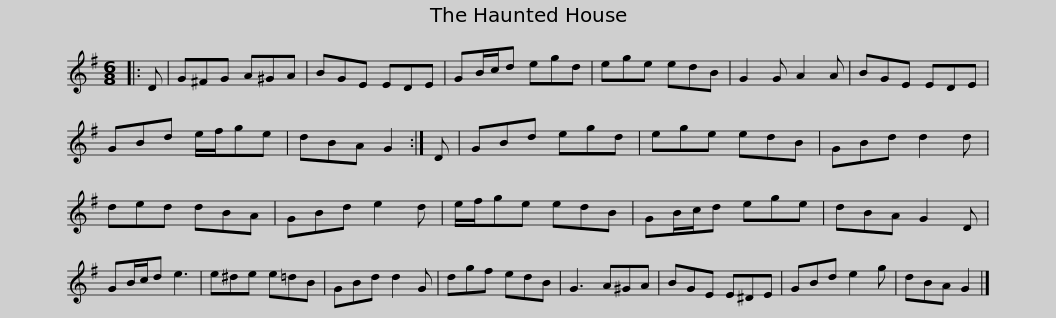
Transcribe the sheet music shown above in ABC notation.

X:1
L:1/8
M:6/8
I:linebreak $
K:G
V:1 treble
V:1
|: D | G^FG A^GA | BGE EDE | GB/c/d egd | ege edB | %5
 G2 G A2 A | BGE EDE |$ GBd e/f/ge | dBA G2 :| D | %10
 GBd egd | ege edB | GBd d2 d | ded dBA | GBd e2 d |$ %15
 e/f/ge edB | GB/c/d ege | dBA G2 D | GB/c/d e3 | e^de e=dB | %20
 GBd d2 G | dgf edB |$ G3 A^GA | BGE E^DE | GBd e2 g | %25
 dBA G2 |] %26
